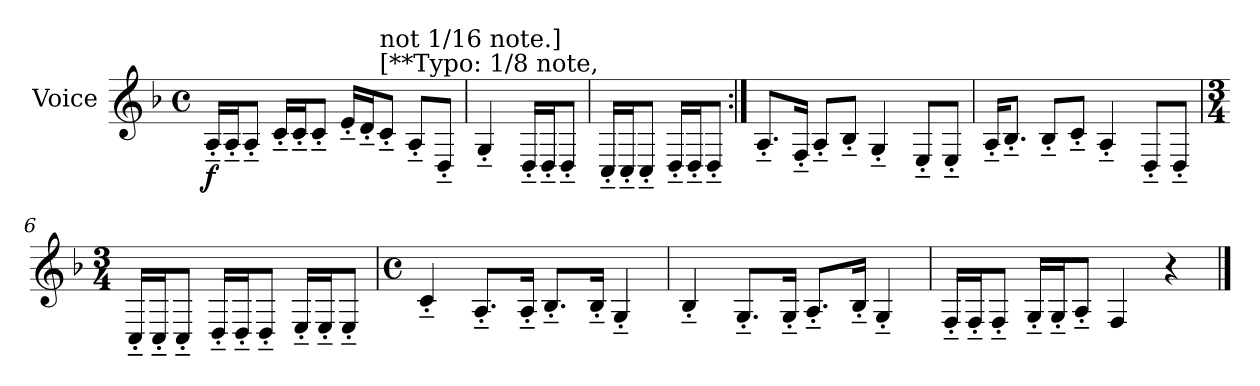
**kern	**dynam
*part1	*part1
*staff1	*staff1
*I"Voice	*
*I'Vo.	*
*clefG2	*
*k[b-]	*
*M4/4	*
*met(c)	*
*MM70	*
=1	=1
!	!LO:DY:b
16A'~/LL	f
16A'~/J	.
8A'~/J	.
16c'~/LL	.
16c'~/J	.
8c'~/J	.
16e'~/LL	.
16d'~/J	.
!LO:TX:a:t=[**Typo&colon; 1/8 note,	!
!LO:TX:a:t=not 1/16 note.]	!
8c'~/J	.
8A'~/L	.
8D'~/J	.
=2	=2
4G'~/	.
16D'~/LL	.
16D'~/J	.
8D'~/J	.
!!LO:LB:g=z
=3	=3
16C'~/LL	.
16C'~/J	.
8C'~/J	.
16D'~/LL	.
16D'~/J	.
8D'~/J	.
=4:|!	=4:|!
8.A'~/L	.
16F'~/Jk	.
8A'~/L	.
8B-'~/J	.
4G'~/	.
8E'~/L	.
8E'~/J	.
=5	=5
16A'~/KL	.
8.B-'~/J	.
8B-'~/L	.
8c'~/J	.
4A'~/	.
8D'~/L	.
8D'~/J	.
!!LO:LB:g=z
=6	=6
*M3/4	*
16C'~/LL	.
16C'~/J	.
8C'~/J	.
16D'~/LL	.
16D'~/J	.
8D'~/J	.
16E'~/LL	.
16E'~/J	.
8E'~/J	.
=7	=7
*M4/4	*
*met(c)	*
4c'~/	.
8.A'~/L	.
16A'~/Jk	.
8.B-'~/L	.
16B-'~/Jk	.
4G'~/	.
!!LO:LB:g=z
=8	=8
4B-'~/	.
8.G'~/L	.
16G'~/Jk	.
8.A'~/L	.
16B-'~/Jk	.
4G'~/	.
=9	=9
16F'~/LL	.
16F'~/J	.
8F'~/J	.
16G'~/LL	.
16G'~/J	.
8A'~/J	.
4F/	.
4r	.
==	==
*-	*-
